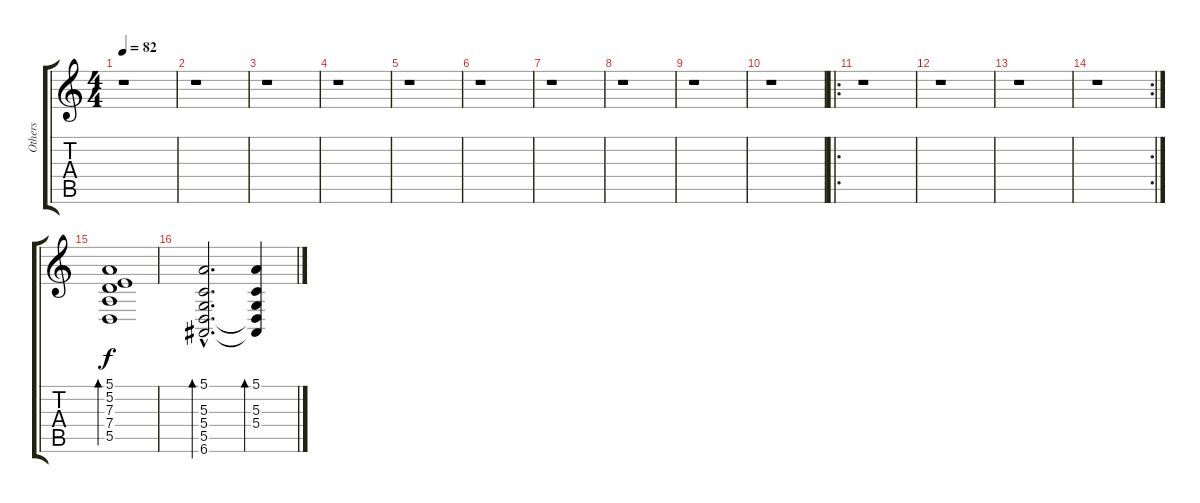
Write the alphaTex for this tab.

\track ("Others" "Others") {instrument acousticgrandpiano}
\staff {score tabs}
\tuning (E4 B3 G3 D3 A2 E2) {hide}
\ts (4 4)
\tempo 82
\clef g2
\ks c
r.1{dy f} |
r.1 |
r.1 |
r.1 |
r.1 |
r.1 |
r.1 |
r.1 |
r.1 |
r.1 |
\ro
r.1 |
r.1 |
r.1 |
\rc 2
r.1 |
(5.1 5.2 7.3 7.4 5.5).1{bd 120 volume 13 instrument acousticgrandpiano} |
(5.1{hac} 5.3{hac} 5.4{hac} 5.5{hac} 6.6{hac}).2{d bd 120} (5.1 5.3 5.4 5.5{t} 6.6{t}).4{bd 120}
